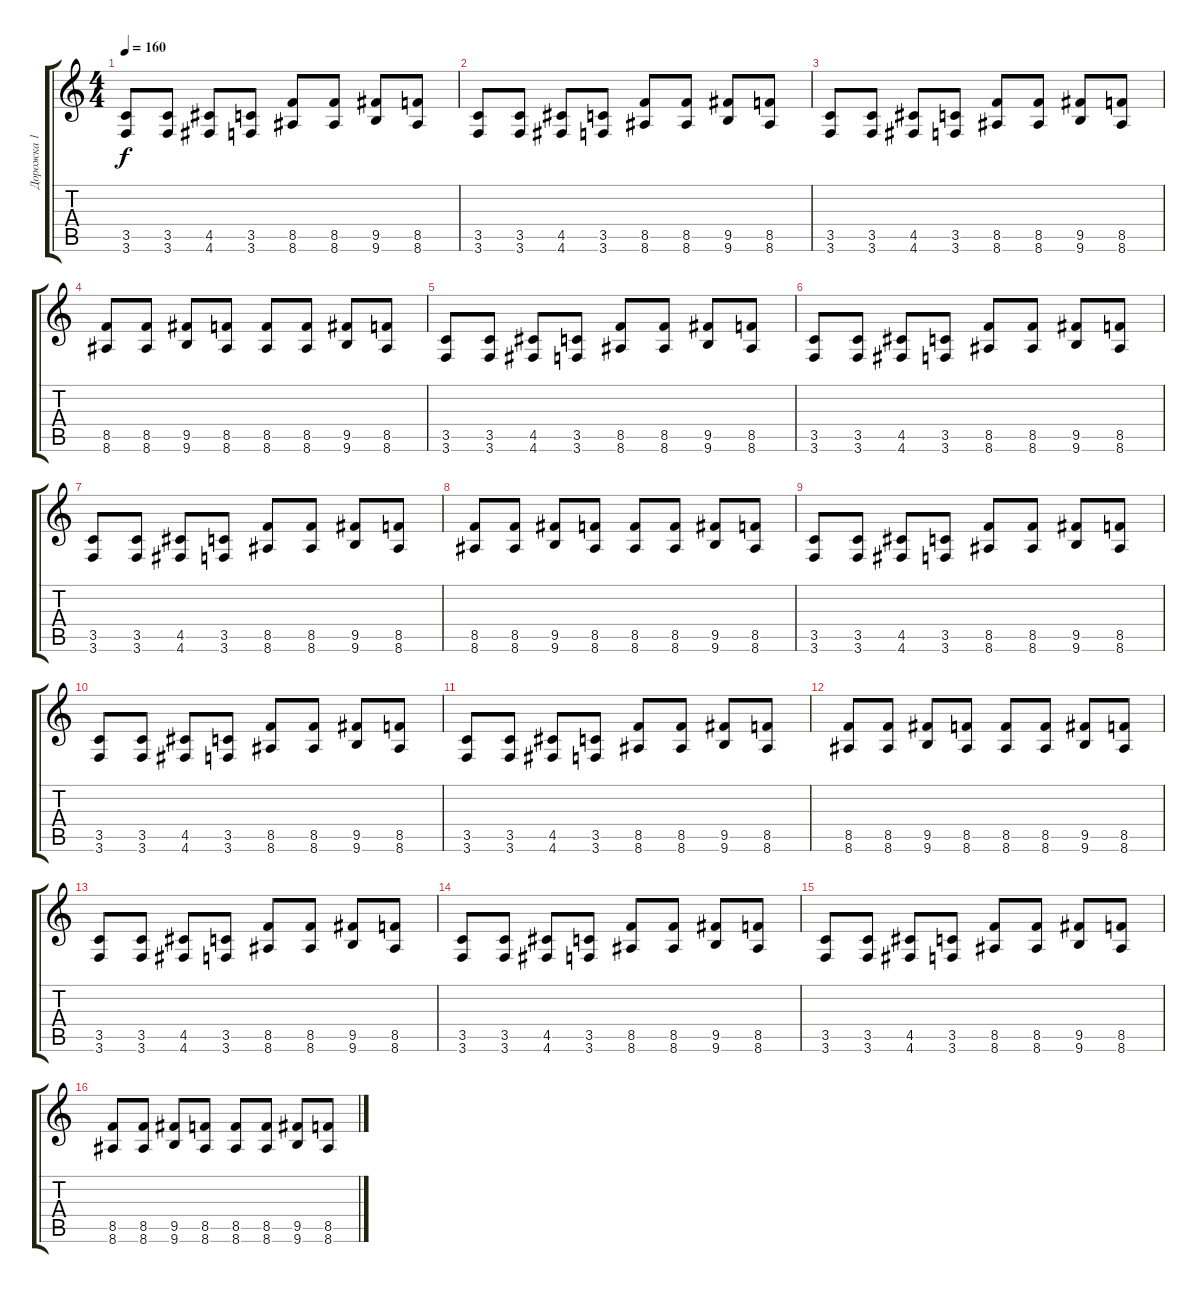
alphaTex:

\track ("Дорожка 1" "Дорожка 1") {instrument distortionguitar}
\staff {score tabs}
\tuning (E4 B3 G3 D3 A2 D2) {hide}
\ts (4 4)
\tempo 160
\clef g2
\ks c
(3.5 3.6).8{dy f} (3.5 3.6).8 (4.5 4.6).8 (3.5 3.6).8 (8.5 8.6).8 (8.5 8.6).8 (9.5 9.6).8 (8.5 8.6).8 |
(3.5 3.6).8 (3.5 3.6).8 (4.5 4.6).8 (3.5 3.6).8 (8.5 8.6).8 (8.5 8.6).8 (9.5 9.6).8 (8.5 8.6).8 |
(3.5 3.6).8 (3.5 3.6).8 (4.5 4.6).8 (3.5 3.6).8 (8.5 8.6).8 (8.5 8.6).8 (9.5 9.6).8 (8.5 8.6).8 |
(8.5 8.6).8 (8.5 8.6).8 (9.5 9.6).8 (8.5 8.6).8 (8.5 8.6).8 (8.5 8.6).8 (9.5 9.6).8 (8.5 8.6).8 |
(3.5 3.6).8 (3.5 3.6).8 (4.5 4.6).8 (3.5 3.6).8 (8.5 8.6).8 (8.5 8.6).8 (9.5 9.6).8 (8.5 8.6).8 |
(3.5 3.6).8 (3.5 3.6).8 (4.5 4.6).8 (3.5 3.6).8 (8.5 8.6).8 (8.5 8.6).8 (9.5 9.6).8 (8.5 8.6).8 |
(3.5 3.6).8 (3.5 3.6).8 (4.5 4.6).8 (3.5 3.6).8 (8.5 8.6).8 (8.5 8.6).8 (9.5 9.6).8 (8.5 8.6).8 |
(8.5 8.6).8 (8.5 8.6).8 (9.5 9.6).8 (8.5 8.6).8 (8.5 8.6).8 (8.5 8.6).8 (9.5 9.6).8 (8.5 8.6).8 |
(3.5 3.6).8 (3.5 3.6).8 (4.5 4.6).8 (3.5 3.6).8 (8.5 8.6).8 (8.5 8.6).8 (9.5 9.6).8 (8.5 8.6).8 |
(3.5 3.6).8 (3.5 3.6).8 (4.5 4.6).8 (3.5 3.6).8 (8.5 8.6).8 (8.5 8.6).8 (9.5 9.6).8 (8.5 8.6).8 |
(3.5 3.6).8 (3.5 3.6).8 (4.5 4.6).8 (3.5 3.6).8 (8.5 8.6).8 (8.5 8.6).8 (9.5 9.6).8 (8.5 8.6).8 |
(8.5 8.6).8 (8.5 8.6).8 (9.5 9.6).8 (8.5 8.6).8 (8.5 8.6).8 (8.5 8.6).8 (9.5 9.6).8 (8.5 8.6).8 |
(3.5 3.6).8 (3.5 3.6).8 (4.5 4.6).8 (3.5 3.6).8 (8.5 8.6).8 (8.5 8.6).8 (9.5 9.6).8 (8.5 8.6).8 |
(3.5 3.6).8 (3.5 3.6).8 (4.5 4.6).8 (3.5 3.6).8 (8.5 8.6).8 (8.5 8.6).8 (9.5 9.6).8 (8.5 8.6).8 |
(3.5 3.6).8 (3.5 3.6).8 (4.5 4.6).8 (3.5 3.6).8 (8.5 8.6).8 (8.5 8.6).8 (9.5 9.6).8 (8.5 8.6).8 |
(8.5 8.6).8 (8.5 8.6).8 (9.5 9.6).8 (8.5 8.6).8 (8.5 8.6).8 (8.5 8.6).8 (9.5 9.6).8 (8.5 8.6).8
